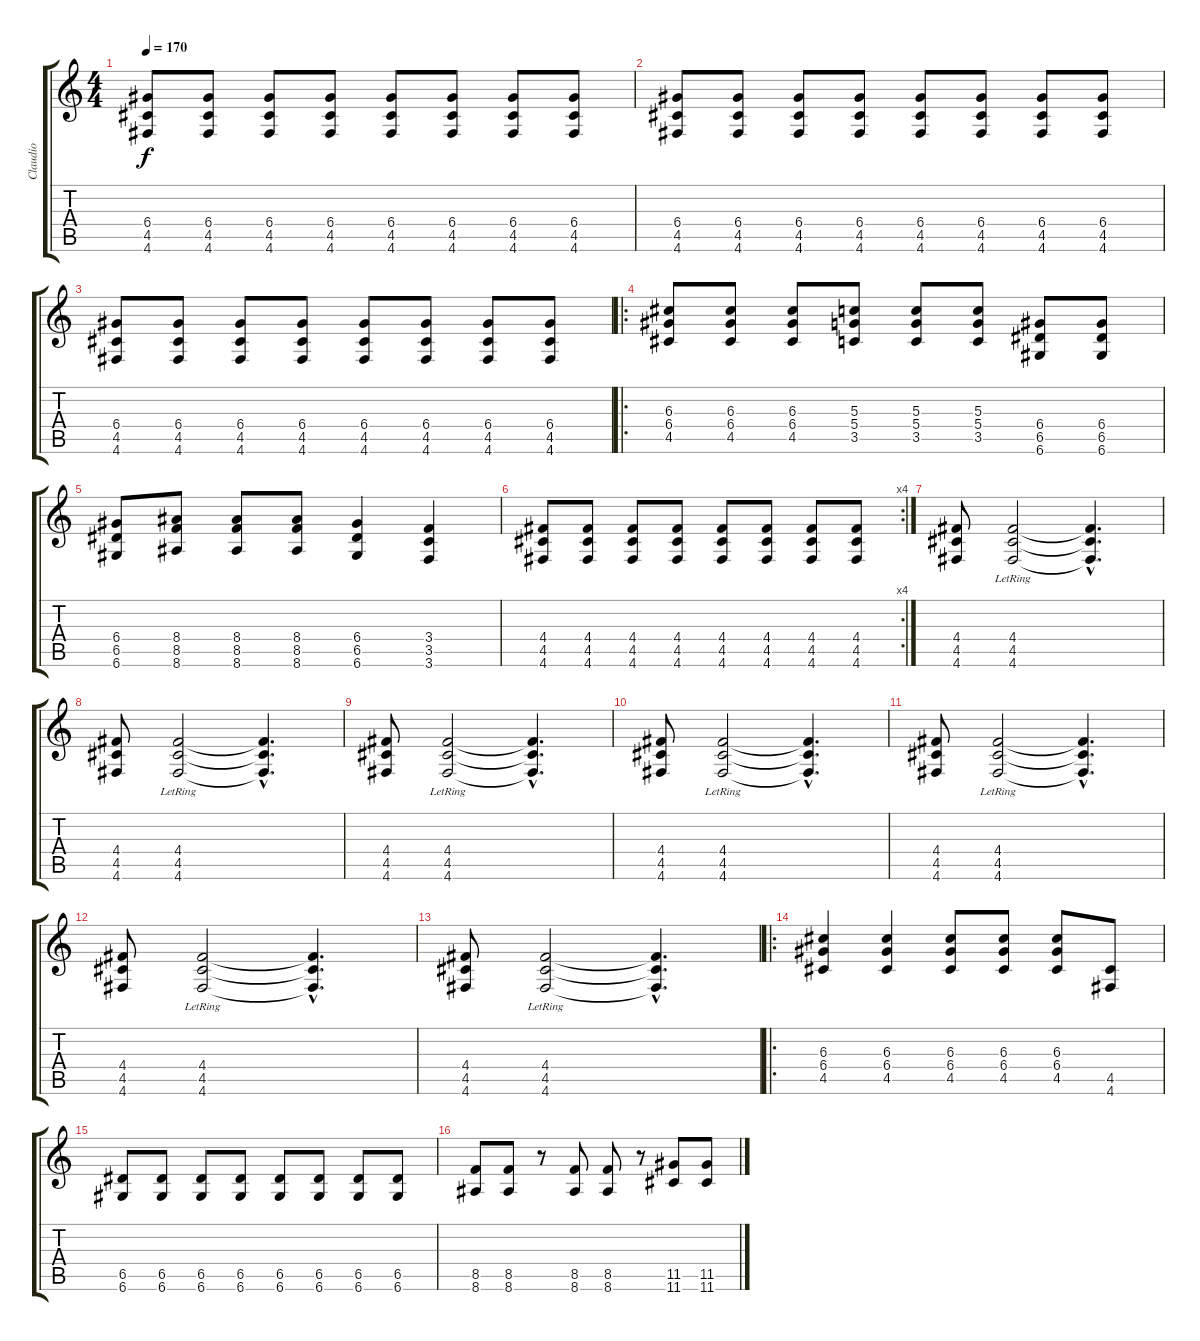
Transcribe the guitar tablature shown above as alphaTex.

\track ("Claudio" "Claudio") {instrument distortionguitar}
\staff {score tabs}
\tuning (E4 B3 G3 D3 A2 D2) {hide}
\ts (4 4)
\tempo 170
\clef g2
\ks c
(6.4 4.5 4.6).8{dy f} (6.4 4.5 4.6).8 (6.4 4.5 4.6).8 (6.4 4.5 4.6).8 (6.4 4.5 4.6).8 (6.4 4.5 4.6).8 (6.4 4.5 4.6).8 (6.4 4.5 4.6).8 |
(6.4 4.5 4.6).8 (6.4 4.5 4.6).8 (6.4 4.5 4.6).8 (6.4 4.5 4.6).8 (6.4 4.5 4.6).8 (6.4 4.5 4.6).8 (6.4 4.5 4.6).8 (6.4 4.5 4.6).8 |
(6.4 4.5 4.6).8 (6.4 4.5 4.6).8 (6.4 4.5 4.6).8 (6.4 4.5 4.6).8 (6.4 4.5 4.6).8 (6.4 4.5 4.6).8 (6.4 4.5 4.6).8 (6.4 4.5 4.6).8 |
\ro
(6.3 6.4 4.5).8 (6.3 6.4 4.5).8 (6.3 6.4 4.5).8 (5.3 5.4 3.5).8 (5.3 5.4 3.5).8 (5.3 5.4 3.5).8 (6.4 6.5 6.6).8 (6.4 6.5 6.6).8 |
(6.4 6.5 6.6).8 (8.4 8.5 8.6).8 (8.4 8.5 8.6).8 (8.4 8.5 8.6).8 (6.4 6.5 6.6).4 (3.4 3.5 3.6).4 |
\rc 4
(4.4 4.5 4.6).8 (4.4 4.5 4.6).8 (4.4 4.5 4.6).8 (4.4 4.5 4.6).8 (4.4 4.5 4.6).8 (4.4 4.5 4.6).8 (4.4 4.5 4.6).8 (4.4 4.5 4.6).8 |
(4.4 4.5 4.6).8 (4.4{lr} 4.5{lr} 4.6{lr}).2 (4.4{hac t} 4.5{hac t} 4.6{hac t}).4{d} |
(4.4 4.5 4.6).8 (4.4{lr} 4.5{lr} 4.6{lr}).2 (4.4{hac t} 4.5{hac t} 4.6{hac t}).4{d} |
(4.4 4.5 4.6).8 (4.4{lr} 4.5{lr} 4.6{lr}).2 (4.4{hac t} 4.5{hac t} 4.6{hac t}).4{d} |
(4.4 4.5 4.6).8 (4.4{lr} 4.5{lr} 4.6{lr}).2 (4.4{hac t} 4.5{hac t} 4.6{hac t}).4{d} |
(4.4 4.5 4.6).8 (4.4{lr} 4.5{lr} 4.6{lr}).2 (4.4{hac t} 4.5{hac t} 4.6{hac t}).4{d} |
(4.4 4.5 4.6).8 (4.4{lr} 4.5{lr} 4.6{lr}).2 (4.4{hac t} 4.5{hac t} 4.6{hac t}).4{d} |
(4.4 4.5 4.6).8 (4.4{lr} 4.5{lr} 4.6{lr}).2 (4.4{hac t} 4.5{hac t} 4.6{hac t}).4{d} |
\ro
(6.3 6.4 4.5).4 (6.3 6.4 4.5).4 (6.3 6.4 4.5).8 (6.3 6.4 4.5).8 (6.3 6.4 4.5).8 (4.5 4.6).8 |
(6.5 6.6).8 (6.5 6.6).8 (6.5 6.6).8 (6.5 6.6).8 (6.5 6.6).8 (6.5 6.6).8 (6.5 6.6).8 (6.5 6.6).8 |
(8.5 8.6).8 (8.5 8.6).8 r.8 (8.5 8.6).8 (8.5 8.6).8 r.8 (11.5 11.6).8 (11.5 11.6).8
